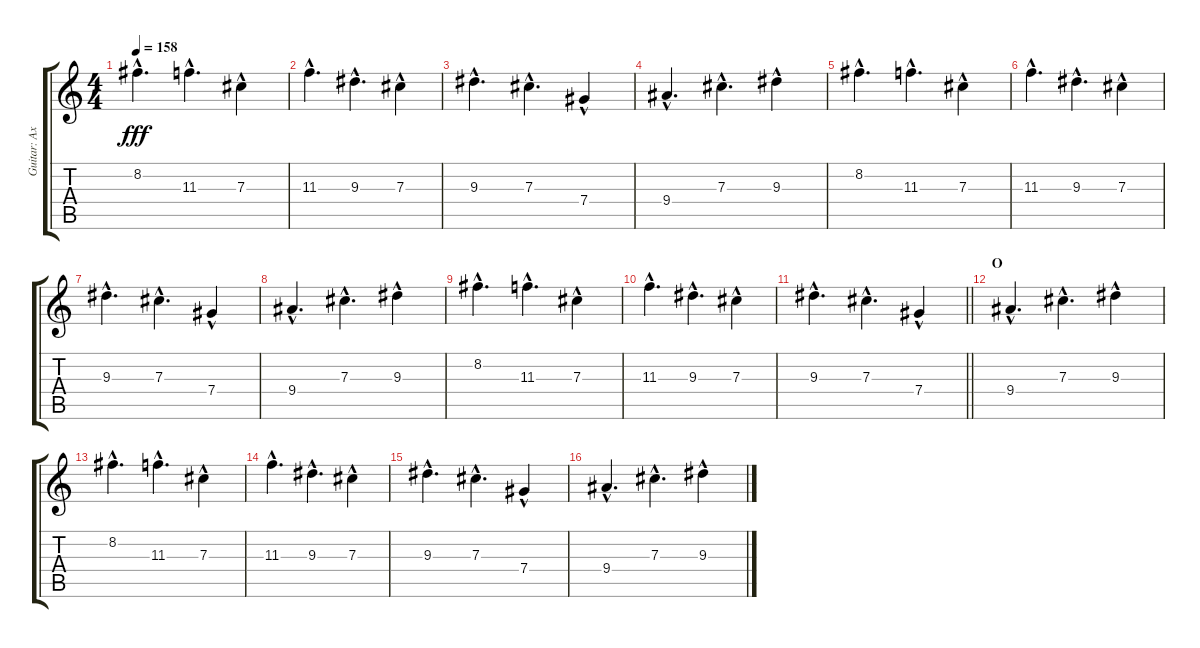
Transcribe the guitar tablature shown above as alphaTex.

\track ("Guitar: Axel" "Guitar: Ax") {instrument overdrivenguitar}
\staff {score tabs}
\tuning (Eb4 Bb3 Gb3 Db3 Ab2 Eb2) {hide}
\ts (4 4)
\tempo 158
\clef g2
\ks c
8.2{hac}.4{d dy fff} 11.3{hac}.4{d} 7.3{hac}.4 |
11.3{hac}.4{d} 9.3{hac}.4{d} 7.3{hac}.4 |
9.3{hac}.4{d} 7.3{hac}.4{d} 7.4{hac}.4 |
9.4{hac}.4{d} 7.3{hac}.4{d} 9.3{hac}.4 |
8.2{hac}.4{d} 11.3{hac}.4{d} 7.3{hac}.4 |
11.3{hac}.4{d} 9.3{hac}.4{d} 7.3{hac}.4 |
9.3{hac}.4{d} 7.3{hac}.4{d} 7.4{hac}.4 |
9.4{hac}.4{d} 7.3{hac}.4{d} 9.3{hac}.4 |
8.2{hac}.4{d} 11.3{hac}.4{d} 7.3{hac}.4 |
11.3{hac}.4{d} 9.3{hac}.4{d} 7.3{hac}.4 |
\barLineRight lightlight
9.3{hac}.4{d} 7.3{hac}.4{d} 7.4{hac}.4 |
\section ("" "O")
9.4{hac}.4{d} 7.3{hac}.4{d} 9.3{hac}.4 |
8.2{hac}.4{d} 11.3{hac}.4{d} 7.3{hac}.4 |
11.3{hac}.4{d} 9.3{hac}.4{d} 7.3{hac}.4 |
9.3{hac}.4{d} 7.3{hac}.4{d} 7.4{hac}.4 |
9.4{hac}.4{d} 7.3{hac}.4{d} 9.3{hac}.4
